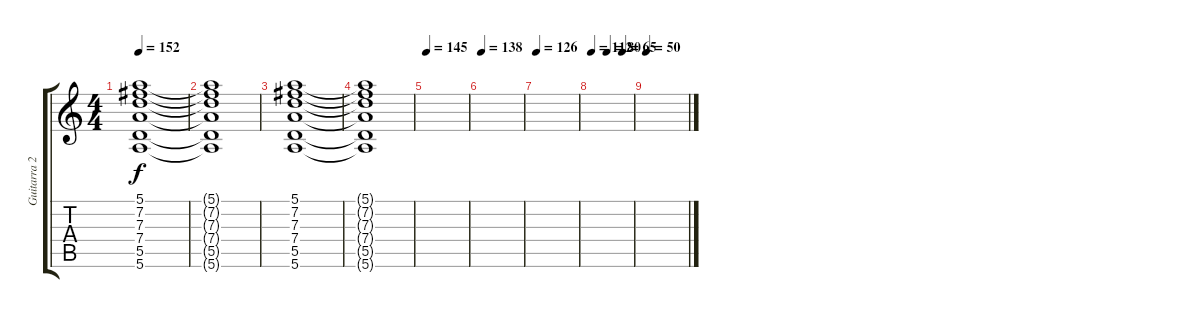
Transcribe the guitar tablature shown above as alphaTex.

\track ("Guitarra 2" "Guitarra 2") {instrument overdrivenguitar}
\staff {score tabs}
\tuning (E4 B3 G3 D3 A2 E2) {hide}
\ts (4 4)
\tempo 152
\clef g2
\ks c
(5.1 7.2 7.3 7.4 5.5 5.6).1{dy f} |
(5.1{t} 7.2{t} 7.3{t} 7.4{t} 5.5{t} 5.6{t}).1 |
(5.1 7.2 7.3 7.4 5.5 5.6).1 |
(5.1{t} 7.2{t} 7.3{t} 7.4{t} 5.5{t} 5.6{t}).1 |
\tempo 145
|
\tempo 138
|
\tempo 126
|
\tempo 112
\tempo (80 0.375)
\tempo (65 0.75)
|
\tempo 50
